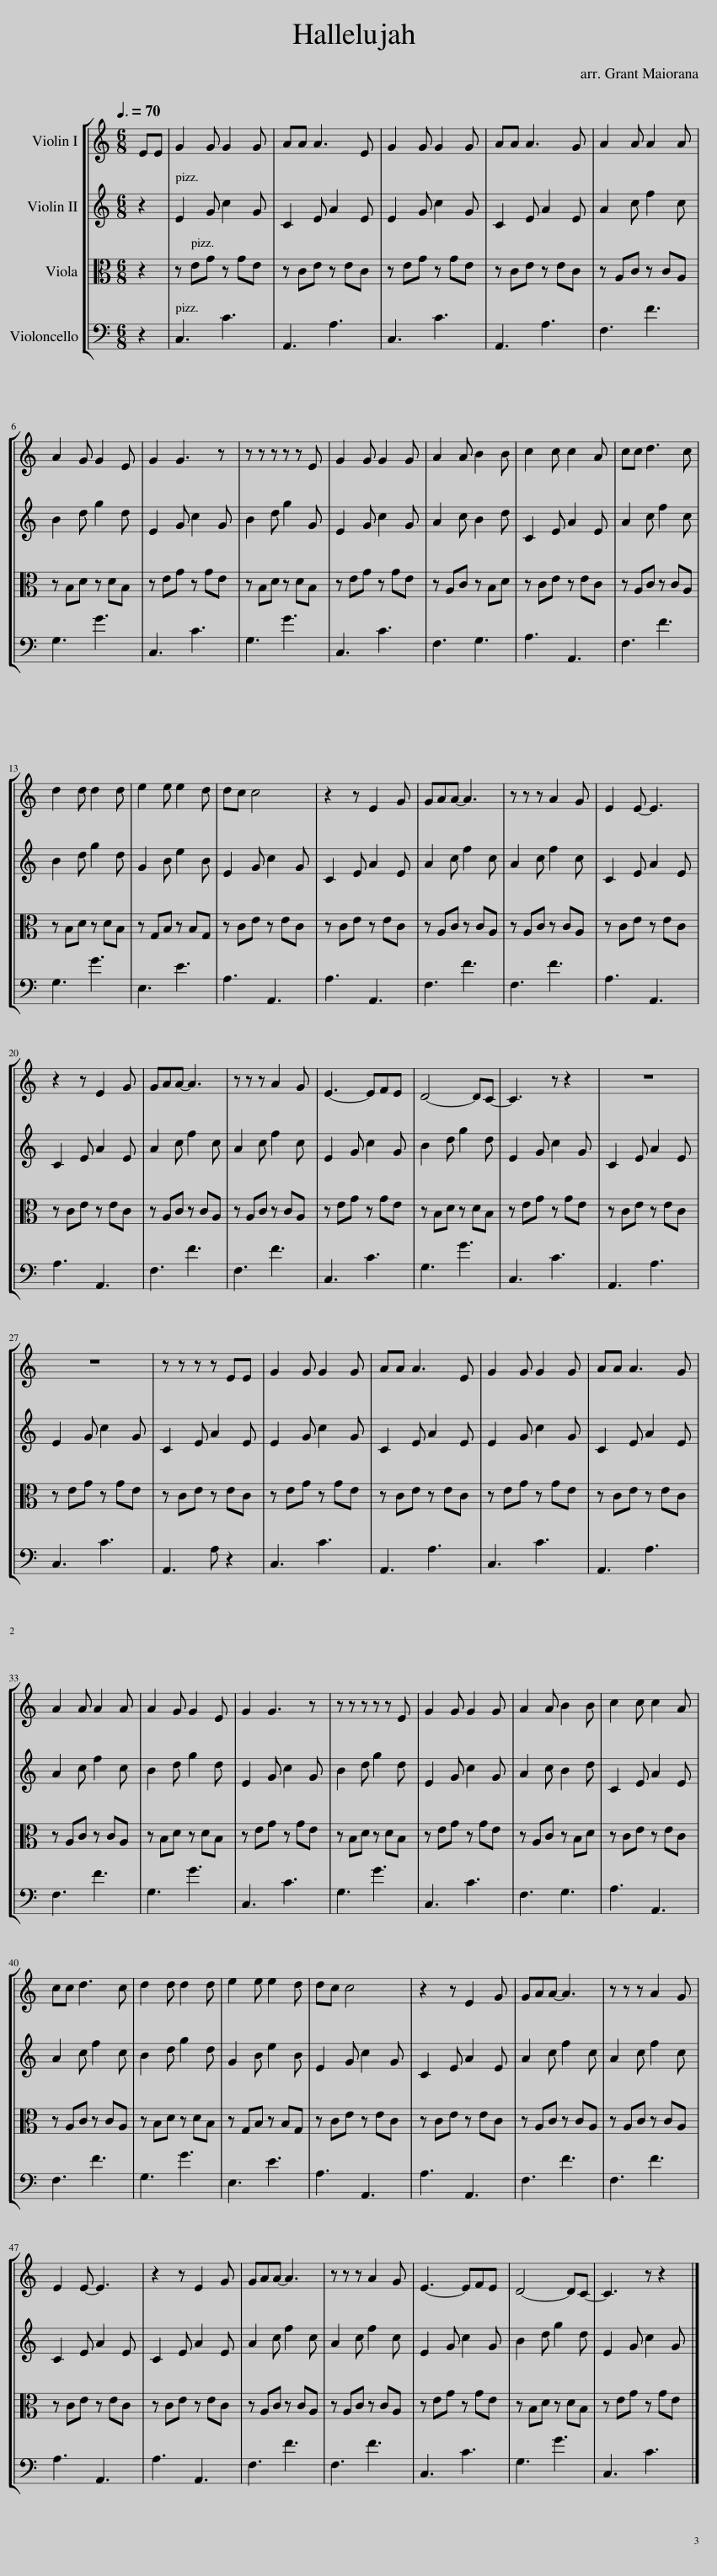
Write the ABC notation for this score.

X:1
%%score [ 1 2 3 4 ]
L:1/8
Q:3/8=70
M:6/8
I:linebreak $
K:C
V:1 treble
V:2 treble
V:3 alto
V:4 bass
V:1
 EE | G2 G G2 G | AA A3 E | G2 G G2 G | AA A3 G | %5
 A2 A A2 A |$ A2 G G2 E | G2 G3 z | z z z z z E | G2 G G2 G | %10
 A2 A B2 B | c2 c c2 A | cc d3 c |$ d2 d d2 d | e2 e e2 d | %15
 dc c4 | z2 z E2 G | GAA- A3 | z z z A2 G | E2 E- E3 |$ %20
 z2 z E2 G | GAA- A3 | z z z A2 G | E3- EFE | D4- DC- | %25
 C3 z z2 | z6 |$ z6 | z z z z EE | G2 G G2 G | %30
 AA A3 E | G2 G G2 G | AA A3 G |$ A2 A A2 A | A2 G G2 E | %35
 G2 G3 z | z z z z z E | G2 G G2 G | A2 A B2 B | c2 c c2 A |$ %40
 cc d3 c | d2 d d2 d | e2 e e2 d | dc c4 | z2 z E2 G | %45
 GAA- A3 | z z z A2 G |$ E2 E- E3 | z2 z E2 G | GAA- A3 | %50
 z z z A2 G | E3- EFE | D4- DC- | C3 z z2 |] %54
V:2
 z2 | E2 G c2 G | C2 E A2 E | E2 G c2 G | C2 E A2 E | %5
 A2 c f2 c |$ B2 d g2 d | E2 G c2 G | B2 d g2 G | E2 G c2 G | %10
 A2 c B2 d | C2 E A2 E | A2 c f2 c |$ B2 d g2 d | G2 B e2 B | %15
 E2 G c2 G | C2 E A2 E | A2 c f2 c | A2 c f2 c | C2 E A2 E |$ %20
 C2 E A2 E | A2 c f2 c | A2 c f2 c | E2 G c2 G | B2 d g2 d | %25
 E2 G c2 G | C2 E A2 E |$ E2 G c2 G | C2 E A2 E | E2 G c2 G | %30
 C2 E A2 E | E2 G c2 G | C2 E A2 E |$ A2 c f2 c | B2 d g2 d | %35
 E2 G c2 G | B2 d g2 d | E2 G c2 G | A2 c B2 d | C2 E A2 E |$ %40
 A2 c f2 c | B2 d g2 d | G2 B e2 B | E2 G c2 G | C2 E A2 E | %45
 A2 c f2 c | A2 c f2 c |$ C2 E A2 E | C2 E A2 E | A2 c f2 c | %50
 A2 c f2 c | E2 G c2 G | B2 d g2 d | E2 G c2 G |] %54
V:3
 z2 | z EG z GE | z CE z EC | z EG z GE | z CE z EC | %5
 z A,C z CA, |$ z B,D z DB, | z EG z GE | z B,D z DB, | z EG z GE | %10
 z A,C z B,D | z CE z EC | z A,C z CA, |$ z B,D z DB, | z G,B, z B,G, | %15
 z CE z EC | z CE z EC | z A,C z CA, | z A,C z CA, | z CE z EC |$ %20
 z CE z EC | z A,C z CA, | z A,C z CA, | z EG z GE | z B,D z DB, | %25
 z EG z GE | z CE z EC |$ z EG z GE | z CE z EC | z EG z GE | %30
 z CE z EC | z EG z GE | z CE z EC |$ z A,C z CA, | z B,D z DB, | %35
 z EG z GE | z B,D z DB, | z EG z GE | z A,C z B,D | z CE z EC |$ %40
 z A,C z CA, | z B,D z DB, | z G,B, z B,G, | z CE z EC | z CE z EC | %45
 z A,C z CA, | z A,C z CA, |$ z CE z EC | z CE z EC | z A,C z CA, | %50
 z A,C z CA, | z EG z GE | z B,D z DB, | z EG z GE |] %54
V:4
 z2 | C,3 C3 | A,,3 A,3 | C,3 C3 | A,,3 A,3 | %5
 F,3 F3 |$ G,3 G3 | C,3 C3 | G,3 G3 | C,3 C3 | %10
 F,3 G,3 | A,3 A,,3 | F,3 F3 |$ G,3 G3 | E,3 E3 | %15
 A,3 A,,3 | A,3 A,,3 | F,3 F3 | F,3 F3 | A,3 A,,3 |$ %20
 A,3 A,,3 | F,3 F3 | F,3 F3 | C,3 C3 | G,3 G3 | %25
 C,3 C3 | A,,3 A,3 |$ C,3 C3 | A,,3 A, z2 | C,3 C3 | %30
 A,,3 A,3 | C,3 C3 | A,,3 A,3 |$ F,3 F3 | G,3 G3 | %35
 C,3 C3 | G,3 G3 | C,3 C3 | F,3 G,3 | A,3 A,,3 |$ %40
 F,3 F3 | G,3 G3 | E,3 E3 | A,3 A,,3 | A,3 A,,3 | %45
 F,3 F3 | F,3 F3 |$ A,3 A,,3 | A,3 A,,3 | F,3 F3 | %50
 F,3 F3 | C,3 C3 | G,3 G3 | C,3 C3 |] %54
